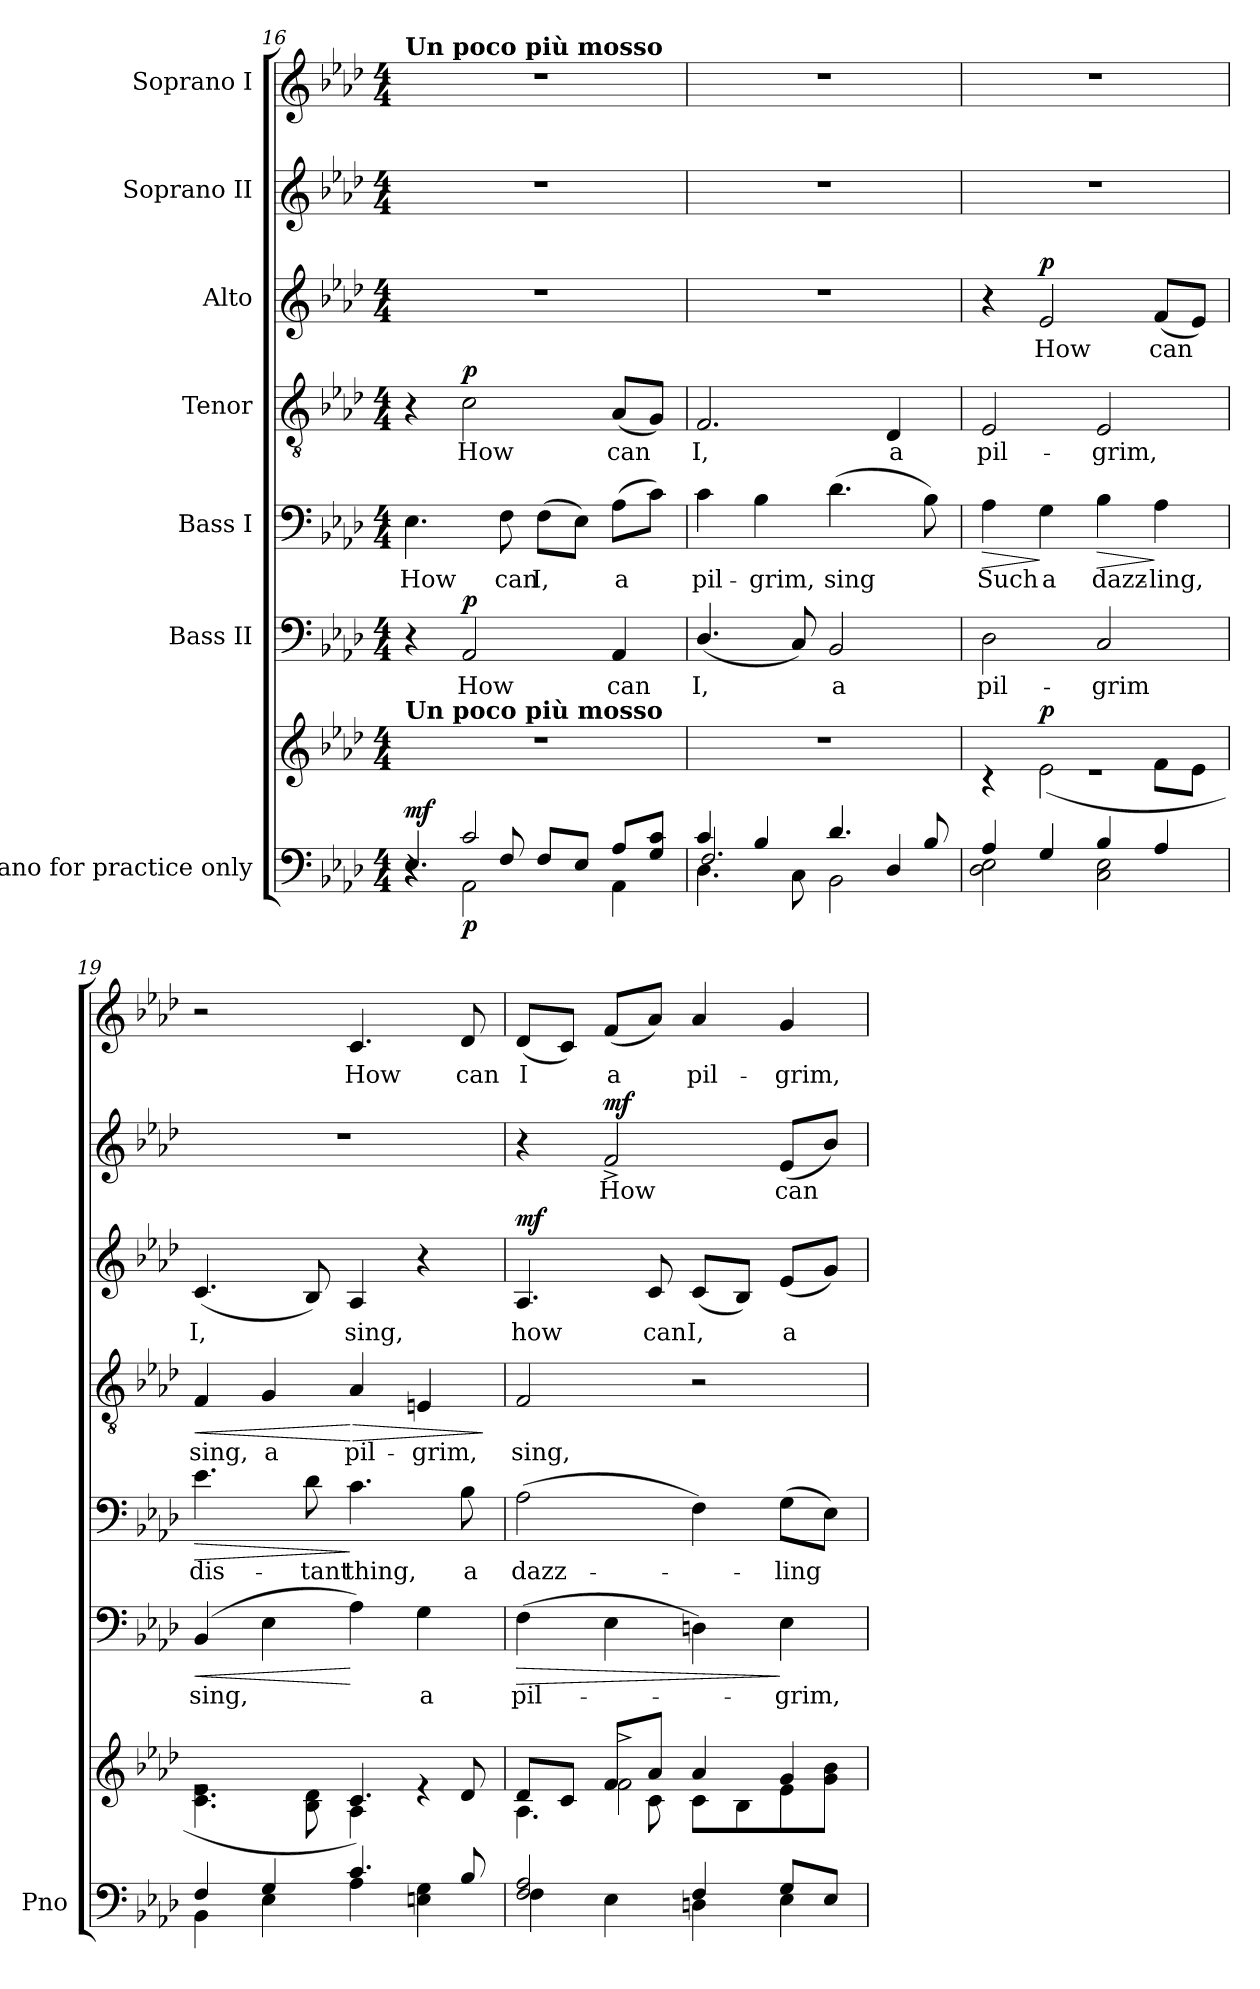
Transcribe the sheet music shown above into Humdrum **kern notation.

**kern	**kern	**dynam	**kern	**text	**dynam	**kern	**text	**dynam	**kern	**text	**dynam	**kern	**text	**dynam	**kern	**text	**dynam	**kern	**text	**dynam
*part7	*part7	*part7	*part6	*part6	*part6	*part5	*part5	*part5	*part4	*part4	*part4	*part3	*part3	*part3	*part2	*part2	*part2	*part1	*part1	*part1
*staff8	*staff7	*staff7/8	*staff6	*staff6	*staff6	*staff5	*staff5	*staff5	*staff4	*staff4	*staff4	*staff3	*staff3	*staff3	*staff2	*staff2	*staff2	*staff1	*staff1	*staff1
*I"Piano for practice only	*	*	*I"Bass II	*	*	*I"Bass I	*	*	*I"Tenor	*	*	*I"Alto	*	*	*I"Soprano II	*	*	*I"Soprano I	*	*
*I'Pno	*	*	*	*	*	*	*	*	*	*	*	*	*	*	*	*	*	*	*	*
!!LO:PB:g=z
*clefF4	*clefG2	*	*clefF4	*	*	*clefF4	*	*	*clefGv2	*	*	*clefG2	*	*	*clefG2	*	*	*clefG2	*	*
*k[b-e-a-d-]	*k[b-e-a-d-]	*	*k[b-e-a-d-]	*	*	*k[b-e-a-d-]	*	*	*k[b-e-a-d-]	*	*	*k[b-e-a-d-]	*	*	*k[b-e-a-d-]	*	*	*k[b-e-a-d-]	*	*
*M4/4	*M4/4	*	*M4/4	*	*	*M4/4	*	*	*M4/4	*	*	*M4/4	*	*	*M4/4	*	*	*M4/4	*	*
*MM88	*MM88	*	*MM88	*	*	*MM88	*	*	*MM88	*	*	*MM88	*	*	*MM88	*	*	*MM88	*	*
=16	=16	=16	=16	=16	=16	=16	=16	=16	=16	=16	=16	=16	=16	=16	=16	=16	=16	=16	=16	=16
*^	*	*	*	*	*	*	*	*	*	*	*	*	*	*	*	*	*	*	*	*
*	*^	*	*	*	*	*	*	*	*	*	*	*	*	*	*	*	*	*	*	*	*
!	!	!	!	!	!	!	!	!	!	!	!	!	!	!	!	!	!	!	!	!LO:TX:a:B:t=Un poco più mosso	!	!
!	!	!	!LO:TX:a:B:t=Un poco più mosso	!	!	!	!	!	!	!	!	!	!	!	!	!	!	!	!	!	!	!
!	!	!	!	!LO:DY:a=2	!	!	!	!	!LO:LY:b	!LO:DY:a	!	!	!	!	!	!	!	!	!	!	!	!
!	!	!	!	!	!	!	!	!	!	!LO:DY:n=1:a	!	!	!	!	!	!	!	!	!	!	!	!
4r	4r	4.E-/	1r	mf	4r	.	.	4.E-\	How	mf other-dynamics	4r	.	.	1r	.	.	1r	.	.	1r	.	.
!	!	!	!	!LO:DY:b=2	!	!LO:LY:b	!LO:DY:a	!	!	!	!	!LO:LY:b	!LO:DY:a	!	!	!	!	!	!	!	!	!
2c/	2AA-\	.	.	p	2AA-/	How	p	.	.	.	2c\	How	p	.	.	.	.	.	.	.	.	.
!	!	!	!	!	!	!	!	!	!LO:LY:b	!	!	!	!	!	!	!	!	!	!	!	!	!
.	.	8F/	.	.	.	.	.	8F\	can	.	.	.	.	.	.	.	.	.	.	.	.	.
!	!	!	!	!	!	!	!	!	!LO:LY:b	!	!	!	!	!	!	!	!	!	!	!	!	!
.	.	8F/L	.	.	.	.	.	(>8F\L	I,	.	.	.	.	.	.	.	.	.	.	.	.	.
.	.	8E-/J	.	.	.	.	.	8E-\J)	.	.	.	.	.	.	.	.	.	.	.	.	.	.
!	!	!	!	!	!	!LO:LY:b	!	!	!LO:LY:b	!	!	!LO:LY:b	!	!	!	!	!	!	!	!	!	!
8A-/L	4AA-\	4ryy	.	.	4AA-/	can	.	(>8A-\L	a	.	(<8A-/L	can	.	.	.	.	.	.	.	.	.	.
8G/ 8c/J	.	.	.	.	.	.	.	8c\J)	.	.	8G/J)	.	.	.	.	.	.	.	.	.	.	.
=17	=17	=17	=17	=17	=17	=17	=17	=17	=17	=17	=17	=17	=17	=17	=17	=17	=17	=17	=17	=17	=17	=17
!	!	!	!	!	!	!LO:LY:b	!	!	!LO:LY:b	!	!	!LO:LY:b	!	!	!	!	!	!	!	!	!	!
4c/	4.D-\	2.F/	1r	.	(<4.D-/	I,	.	4c\	pil-	.	2.F/	I,	.	1r	.	.	1r	.	.	1r	.	.
!	!	!	!	!	!	!	!	!	!LO:LY:b	!	!	!	!	!	!	!	!	!	!	!	!	!
4B-/	.	.	.	.	.	.	.	4B-\	-grim,	.	.	.	.	.	.	.	.	.	.	.	.	.
.	8C\	.	.	.	8C/)	.	.	.	.	.	.	.	.	.	.	.	.	.	.	.	.	.
!	!	!	!	!	!	!LO:LY:b	!	!	!LO:LY:b	!	!	!	!	!	!	!	!	!	!	!	!	!
4.d-/	2BB-\	.	.	.	2BB-/	a	.	(>4.d-\	sing	.	.	.	.	.	.	.	.	.	.	.	.	.
!	!	!	!	!	!	!	!	!	!	!	!	!LO:LY:b	!	!	!	!	!	!	!	!	!	!
.	.	4D-/	.	.	.	.	.	.	.	.	4D-/	a	.	.	.	.	.	.	.	.	.	.
8B-/	.	.	.	.	.	.	.	8B-\)	.	.	.	.	.	.	.	.	.	.	.	.	.	.
*	*v	*v	*	*	*	*	*	*	*	*	*	*	*	*	*	*	*	*	*	*	*	*
=18	=18	=18	=18	=18	=18	=18	=18	=18	=18	=18	=18	=18	=18	=18	=18	=18	=18	=18	=18	=18	=18
*	*	*^	*	*	*	*	*	*	*	*	*	*	*	*	*	*	*	*	*	*	*
!	!	!	!	!	!	!LO:LY:b	!	!	!LO:LY:b	!LO:HP:b	!	!LO:LY:b	!	!	!	!	!	!	!	!	!	!
4A-/	2D-\ 2E-\	1re	4r	.	2D-\	pil-	.	4A-\	Such	>	2E-/	pil-	.	4r	.	.	1r	.	.	1r	.	.
!	!	!	!	!LO:DY:a	!	!	!	!	!LO:LY:b	!	!	!	!	!	!LO:LY:b	!LO:DY:a	!	!	!	!	!	!
4G/	.	.	(>2e-\	p	.	.	.	4G\	a	]	.	.	.	2e-/	How	p	.	.	.	.	.	.
!	!	!	!	!	!	!LO:LY:b	!	!	!LO:LY:b	!LO:HP:b	!	!LO:LY:b	!	!	!	!	!	!	!	!	!	!
4B-/	2C\ 2E-\	.	.	.	2C/	-grim	.	4B-\	dazz-	>	2E-/	-grim,	.	.	.	.	.	.	.	.	.	.
!	!	!	!	!	!	!	!	!	!LO:LY:b	!	!	!	!	!	!LO:LY:b	!	!	!	!	!	!	!
4A-/	.	.	8f\L	.	.	.	.	4A-\	-ling,	]	.	.	.	(<8f/L	can	.	.	.	.	.	.	.
.	.	.	8e-\J	.	.	.	.	.	.	.	.	.	.	8e-/J)	.	.	.	.	.	.	.	.
=19	=19	=19	=19	=19	=19	=19	=19	=19	=19	=19	=19	=19	=19	=19	=19	=19	=19	=19	=19	=19	=19	=19
!	!	!	!	!	!	!LO:LY:b	!LO:HP:b	!	!LO:LY:b	!LO:HP:b	!	!LO:LY:b	!LO:HP:b	!	!LO:LY:b	!	!	!	!	!	!	!
4F/	4BB-\	2re	4.c\ 4.e-\	.	(>4BB-/	sing,	<	4.e-\	dis-	>	4F/	sing,	<	(<4.c/	I,	.	1r	.	.	2r	.	.
!	!	!	!	!	!	!	!	!	!	!	!	!LO:LY:b	!	!	!	!	!	!	!	!	!	!
4G/	4E-\	.	.	.	4E-\	.	.	.	.	.	4G/	a	.	.	.	.	.	.	.	.	.	.
!	!	!	!	!	!	!	!	!	!LO:LY:b	!	!	!	!	!	!	!	!	!	!	!	!	!
.	.	.	8B-\ 8d-\	.	.	.	.	8d-\	-tant	.	.	.	.	8B-/)	.	.	.	.	.	.	.	.
!	!	!	!	!	!	!	!	!	!LO:LY:b	!	!	!LO:LY:b	!LO:HP:n=1:b	!	!LO:LY:b	!	!	!	!	!	!LO:LY:b	!LO:DY:a
!	!	!	!	!	!	!	!	!	!	!	!	!	!	!	!	!	!	!	!	!	!	!LO:DY:n=1:a
4.c/	4A-\	4.c/)	4A-\	.	4A-\)	.	[	4.c\	thing,	]	4A-/	pil-	[ >	4A-/	sing,	.	.	.	.	4.c/	How	p other-dynamics
!	!	!	!	!	!	!LO:LY:b	!	!	!	!	!	!LO:LY:b	!	!	!	!	!	!	!	!	!	!
.	4En\ 4G\	.	4re	.	4G\	a	.	.	.	.	4En/	-grim,	.	4r	.	.	.	.	.	.	.	.
!	!	!	!	!	!	!	!	!	!LO:LY:b	!	!	!	!	!	!	!	!	!	!	!	!LO:LY:b	!
8B-/	.	8d-/	.	.	.	.	.	8B-\	a	.	.	.	.	.	.	.	.	.	.	8d-/	can	.
*v	*v	*	*	*	*	*	*	*	*	*	*	*	*	*	*	*	*	*	*	*	*	*
*	*v	*v	*	*	*	*	*	*	*	*	*	*	*	*	*	*	*	*	*	*	*
.	.	.	.	.	.	.	.	.	.	.	]	.	.	.	.	.	.	.	.	.
!!LO:LB:g=z
=20	=20	=20	=20	=20	=20	=20	=20	=20	=20	=20	=20	=20	=20	=20	=20	=20	=20	=20	=20	=20
*^	*^	*	*	*	*	*	*	*	*	*	*	*	*	*	*	*	*	*	*	*
*	*	*	*^	*	*	*	*	*	*	*	*	*	*	*	*	*	*	*	*	*	*	*
!	!	!	!	!	!	!	!LO:LY:b	!LO:HP:b	!	!LO:LY:b	!	!	!LO:LY:b	!	!	!LO:LY:b	!LO:DY:a	!	!	!	!	!LO:LY:b	!
2F/ 2A-/	4F\	8d-/L	4.A-\	4ryy	.	(>4F\	pil-	>	(>2A-\	dazz-	.	2F/	sing,	.	4.A-/	how	mf	4r	.	.	(<8d-/L	I	.
.	.	8c/J	.	.	.	.	.	.	.	.	.	.	.	.	.	.	.	.	.	.	8c/J)	.	.
!	!	!	!	!	!	!	!	!	!	!	!	!	!	!	!	!	!	!	!LO:LY:b	!LO:DY:a	!	!LO:LY:b	!
.	4E-\	8f/L	.	2f^\	.	4E-\	.	.	.	.	.	.	.	.	.	.	.	2f^/	How	mf	(<8f/L	a	.
!	!	!	!	!	!	!	!	!	!	!	!	!	!	!	!	!LO:LY:b	!	!	!	!	!	!	!
.	.	8a-/J	8c\	.	.	.	.	.	.	.	.	.	.	.	8c/	can	.	.	.	.	8a-/J)	.	.
!	!	!	!	!	!	!	!	!	!	!	!	!	!	!	!	!LO:LY:b	!	!	!	!	!	!LO:LY:b	!
4F/	4Dn\	4a-/	8c\L	.	.	4Dn\)	.	.	4F\)	.	.	2r	.	.	(<8c/L	I,	.	.	.	.	4a-/	pil-	.
.	.	.	8B-\	.	.	.	.	.	.	.	.	.	.	.	8B-/J)	.	.	.	.	.	.	.	.
!	!	!	!	!	!	!	!LO:LY:b	!	!	!LO:LY:b	!	!	!	!	!	!LO:LY:b	!	!	!LO:LY:b	!	!	!LO:LY:b	!
8G/L	4E-\	4g/	8e-\	4ryy	.	4E-\	-grim,	]	(>8G\L	-ling	.	.	.	.	(<8e-/L	a	.	(<8e-/L	can	.	4g/	-grim,	.
8E-/J	.	.	8g\ 8b-\J	.	.	.	.	.	8E-\J)	.	.	.	.	.	8g/J)	.	.	8b-/J)	.	.	.	.	.
*v	*v	*	*	*	*	*	*	*	*	*	*	*	*	*	*	*	*	*	*	*	*	*	*
*	*v	*v	*v	*	*	*	*	*	*	*	*	*	*	*	*	*	*	*	*	*	*	*
=	=	=	=	=	=	=	=	=	=	=	=	=	=	=	=	=	=	=	=	=
*-	*-	*-	*-	*-	*-	*-	*-	*-	*-	*-	*-	*-	*-	*-	*-	*-	*-	*-	*-	*-
